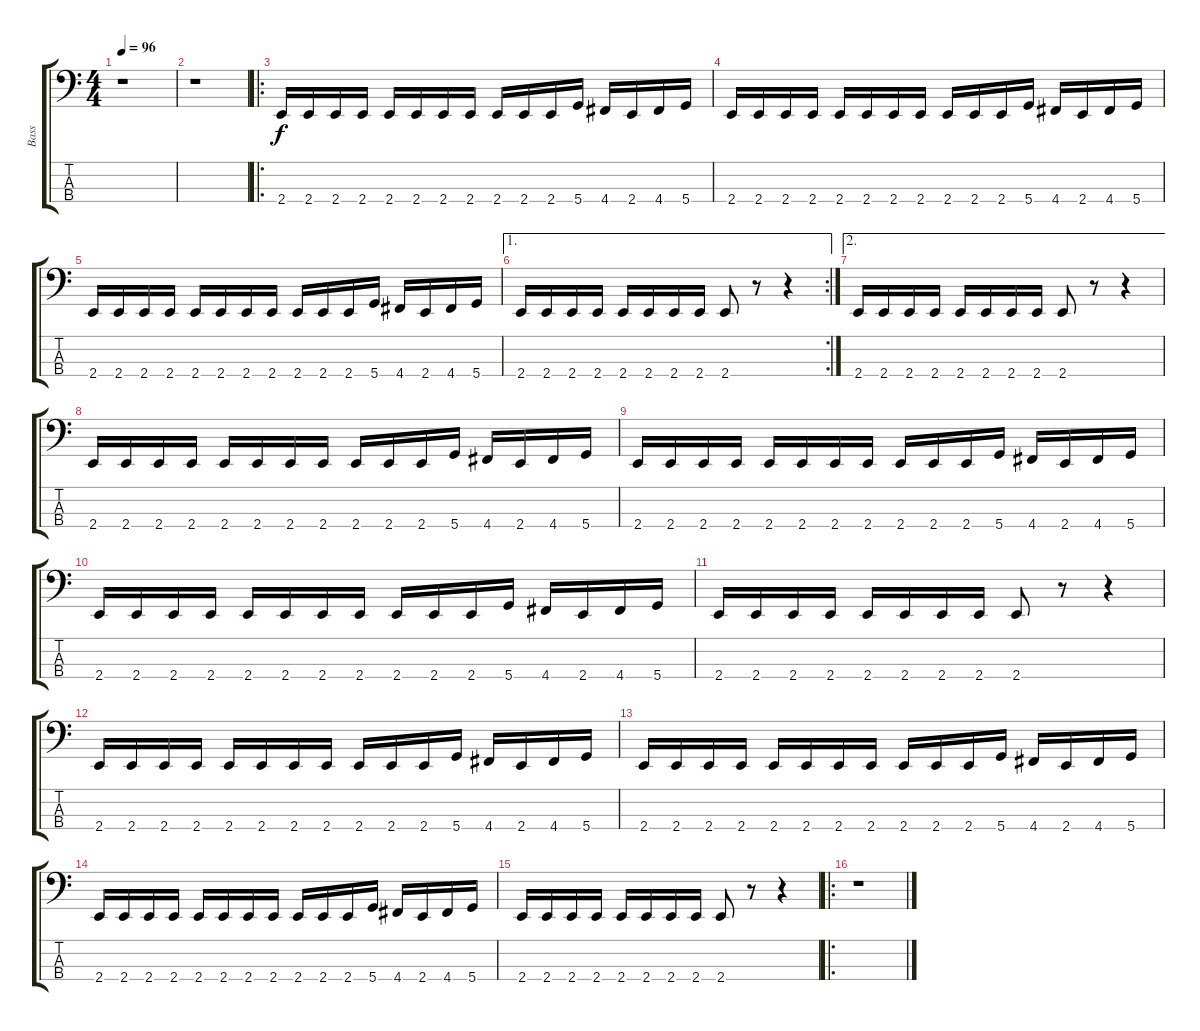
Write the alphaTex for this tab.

\track ("Bass" "Bass") {instrument electricbassfinger}
\staff {score tabs}
\tuning (G2 D2 A1 D1) {hide}
\ts (4 4)
\tempo 96
\clef f4
\ks c
r.1{dy f} |
r.1 |
\ro
2.4.16 2.4.16 2.4.16 2.4.16 2.4.16 2.4.16 2.4.16 2.4.16 2.4.16 2.4.16 2.4.16 5.4.16 4.4.16 2.4.16 4.4.16 5.4.16 |
2.4.16 2.4.16 2.4.16 2.4.16 2.4.16 2.4.16 2.4.16 2.4.16 2.4.16 2.4.16 2.4.16 5.4.16 4.4.16 2.4.16 4.4.16 5.4.16 |
2.4.16 2.4.16 2.4.16 2.4.16 2.4.16 2.4.16 2.4.16 2.4.16 2.4.16 2.4.16 2.4.16 5.4.16 4.4.16 2.4.16 4.4.16 5.4.16 |
\ae 1
\rc 2
2.4.16 2.4.16 2.4.16 2.4.16 2.4.16 2.4.16 2.4.16 2.4.16 2.4.8 r.8 r.4 |
\ae 2
2.4.16 2.4.16 2.4.16 2.4.16 2.4.16 2.4.16 2.4.16 2.4.16 2.4.8 r.8 r.4 |
2.4.16 2.4.16 2.4.16 2.4.16 2.4.16 2.4.16 2.4.16 2.4.16 2.4.16 2.4.16 2.4.16 5.4.16 4.4.16 2.4.16 4.4.16 5.4.16 |
2.4.16 2.4.16 2.4.16 2.4.16 2.4.16 2.4.16 2.4.16 2.4.16 2.4.16 2.4.16 2.4.16 5.4.16 4.4.16 2.4.16 4.4.16 5.4.16 |
2.4.16 2.4.16 2.4.16 2.4.16 2.4.16 2.4.16 2.4.16 2.4.16 2.4.16 2.4.16 2.4.16 5.4.16 4.4.16 2.4.16 4.4.16 5.4.16 |
2.4.16 2.4.16 2.4.16 2.4.16 2.4.16 2.4.16 2.4.16 2.4.16 2.4.8 r.8 r.4 |
2.4.16 2.4.16 2.4.16 2.4.16 2.4.16 2.4.16 2.4.16 2.4.16 2.4.16 2.4.16 2.4.16 5.4.16 4.4.16 2.4.16 4.4.16 5.4.16 |
2.4.16 2.4.16 2.4.16 2.4.16 2.4.16 2.4.16 2.4.16 2.4.16 2.4.16 2.4.16 2.4.16 5.4.16 4.4.16 2.4.16 4.4.16 5.4.16 |
2.4.16 2.4.16 2.4.16 2.4.16 2.4.16 2.4.16 2.4.16 2.4.16 2.4.16 2.4.16 2.4.16 5.4.16 4.4.16 2.4.16 4.4.16 5.4.16 |
2.4.16 2.4.16 2.4.16 2.4.16 2.4.16 2.4.16 2.4.16 2.4.16 2.4.8 r.8 r.4 |
\ro
r.1
